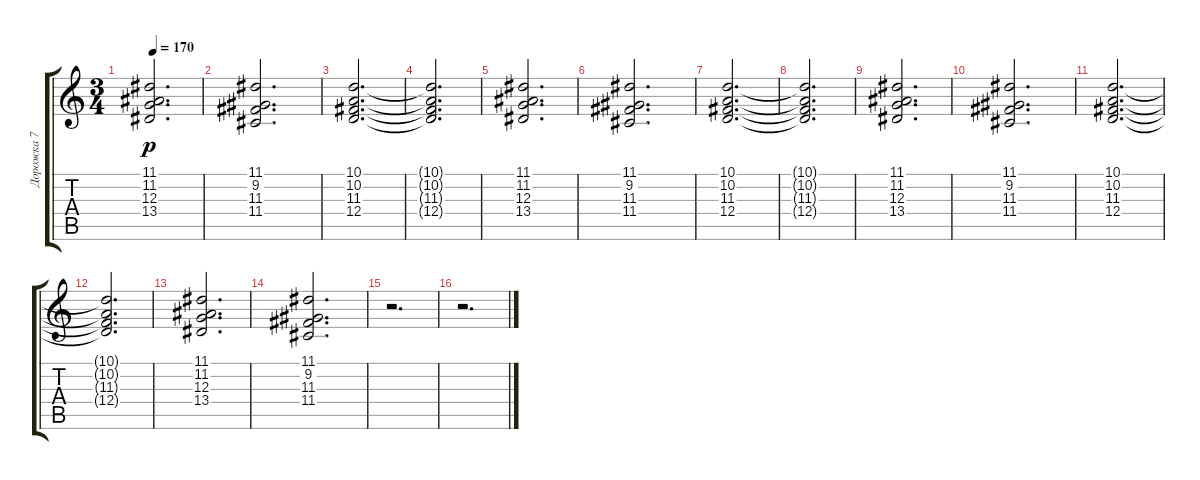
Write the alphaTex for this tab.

\track ("Дорожка 7" "Дорожка 7") {instrument choiraahs}
\staff {score tabs}
\tuning (E4 B3 G3 D3 A2 D2) {hide}
\ts (3 4)
\tempo 170
\clef g2
\ks c
(11.1 11.2 12.3 13.4).2{d dy p} |
(11.1 9.2 11.3 11.4).2{d} |
(10.1 10.2 11.3 12.4).2{d} |
(10.1{t} 10.2{t} 11.3{t} 12.4{t}).2{d} |
(11.1 11.2 12.3 13.4).2{d} |
(11.1 9.2 11.3 11.4).2{d} |
(10.1 10.2 11.3 12.4).2{d} |
(10.1{t} 10.2{t} 11.3{t} 12.4{t}).2{d} |
(11.1 11.2 12.3 13.4).2{d} |
(11.1 9.2 11.3 11.4).2{d} |
(10.1 10.2 11.3 12.4).2{d} |
(10.1{t} 10.2{t} 11.3{t} 12.4{t}).2{d} |
(11.1 11.2 12.3 13.4).2{d} |
(11.1 9.2 11.3 11.4).2{d} |
r.2{d} |
r.2{d}
